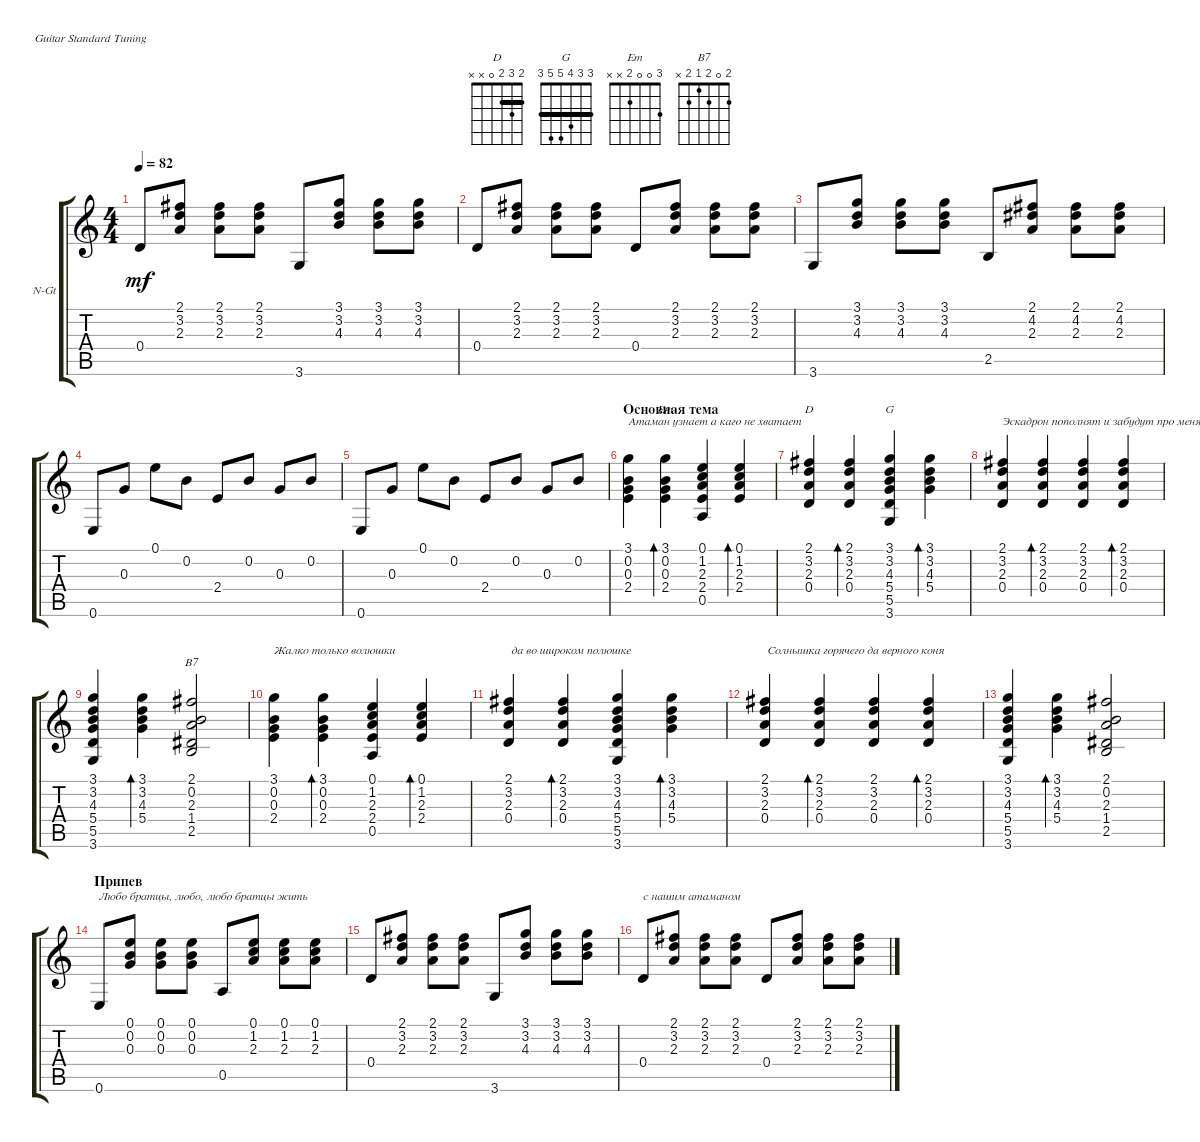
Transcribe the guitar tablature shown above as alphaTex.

\defaultSystemsLayout 4
\bracketExtendMode groupsimilarinstruments
\firstSystemTrackNameOrientation horizontal
\otherSystemsTrackNameOrientation horizontal
\track ("Nylon Guitar" "N-Gt") {instrument acousticguitarnylon}
\staff {score tabs}
\tuning (E4 B3 G3 D3 A2 E2)
\chord ("D" 2 3 2 0 x x) {barre 2}
\chord ("G" 3 3 4 5 5 3) {barre (3 3)}
\chord ("Em" 3 0 0 2 x x)
\chord ("B7" 2 0 2 1 2 x)
\ts (4 4)
\tempo 82
\clef g2
\ks c
0.4.8{dy mf} (2.3 3.2 2.1).8 (2.3 3.2 2.1).8 (2.3 3.2 2.1).8 3.6.8 (4.3 3.2 3.1).8 (4.3 3.2 3.1).8 (4.3 3.2 3.1).8 |
0.4.8 (2.3 3.2 2.1).8 (2.3 3.2 2.1).8 (2.3 3.2 2.1).8 0.4.8 (2.3 3.2 2.1).8 (2.3 3.2 2.1).8 (2.3 3.2 2.1).8 |
3.6.8 (4.3 3.2 3.1).8 (4.3 3.2 3.1).8 (4.3 3.2 3.1).8 2.5.8 (2.3 4.2 2.1).8 (2.3 4.2 2.1).8 (2.3 4.2 2.1).8 |
0.6.8 0.3.8 0.1.8 0.2.8 2.4.8 0.2.8 0.3.8 0.2.8 |
0.6.8 0.3.8 0.1.8 0.2.8 2.4.8 0.2.8 0.3.8 0.2.8 |
\section ("" "Основная тема")
(2.4 0.3 0.2 3.1).4{txt "Атаман узнает а каго не хватает"} (2.4 0.3 0.2 3.1).4{bd 480 ch "Em"} (0.5 2.4 2.3 1.2 0.1).4 (2.4 2.3 1.2 0.1).4{bd 480} |
(0.4 2.3 3.2 2.1).4{ch "D"} (0.4 2.3 3.2 2.1).4{bd 480} (3.6 5.5 5.4 4.3 3.2 3.1).4{ch "G"} (5.4 4.3 3.2 3.1).4{bd 480} |
(0.4 2.3 3.2 2.1).4{txt "Эскадрон пополнят и забудут про меня."} (0.4 2.3 3.2 2.1).4{bd 480} (0.4 2.3 3.2 2.1).4 (0.4 2.3 3.2 2.1).4{bd 480} |
(3.6 5.5 5.4 4.3 3.2 3.1).4 (5.4 4.3 3.2 3.1).4{bd 480} (2.5 1.4 2.3 0.2 2.1).2{ch "B7"} |
(2.4 0.3 0.2 3.1).4{txt "Жалко только волюшки "} (2.4 0.3 0.2 3.1).4{bd 480} (0.5 2.4 2.3 1.2 0.1).4 (2.4 2.3 1.2 0.1).4{bd 480} |
(0.4 2.3 3.2 2.1).4{txt " да во широком полюшке"} (0.4 2.3 3.2 2.1).4{bd 480} (3.6 5.5 5.4 4.3 3.2 3.1).4 (5.4 4.3 3.2 3.1).4{bd 480} |
(0.4 2.3 3.2 2.1).4{txt " Солнышка горячего да верного коня"} (0.4 2.3 3.2 2.1).4{bd 480} (0.4 2.3 3.2 2.1).4 (0.4 2.3 3.2 2.1).4{bd 480} |
(3.6 5.5 5.4 4.3 3.2 3.1).4 (5.4 4.3 3.2 3.1).4{bd 480} (2.5 1.4 2.3 0.2 2.1).2 |
\section ("" "Припев")
0.6.8{txt "Любо братцы, любо, любо братцы жить"} (0.1 0.2 0.3).8 (0.1 0.2 0.3).8 (0.3 0.2 0.1).8 0.5.8 (2.3 1.2 0.1).8 (2.3 1.2 0.1).8 (2.3 1.2 0.1).8 |
0.4.8 (2.3 3.2 2.1).8 (2.3 3.2 2.1).8 (2.3 3.2 2.1).8 3.6.8 (4.3 3.2 3.1).8 (4.3 3.2 3.1).8 (4.3 3.2 3.1).8 |
0.4.8{txt "с нашим атаманом"} (2.3 3.2 2.1).8 (2.3 3.2 2.1).8 (2.3 3.2 2.1).8 0.4.8 (2.3 3.2 2.1).8 (2.3 3.2 2.1).8 (2.3 3.2 2.1).8
